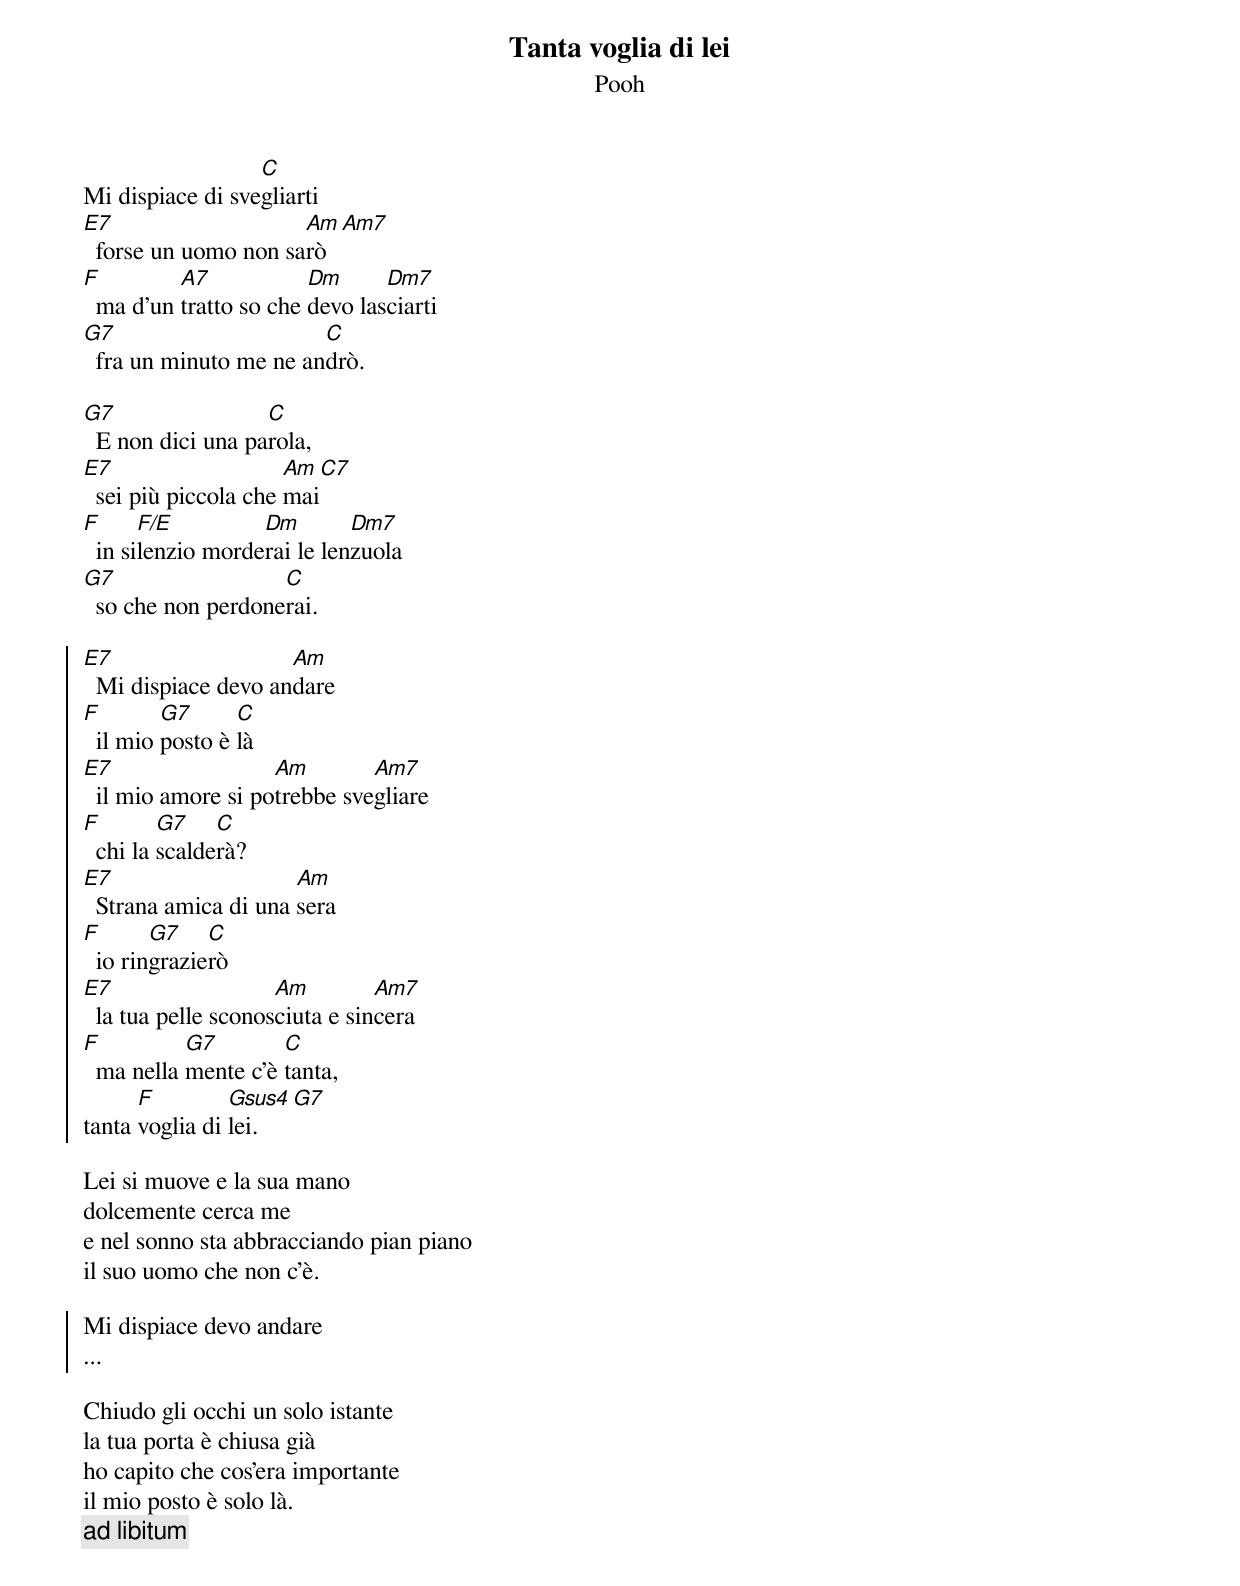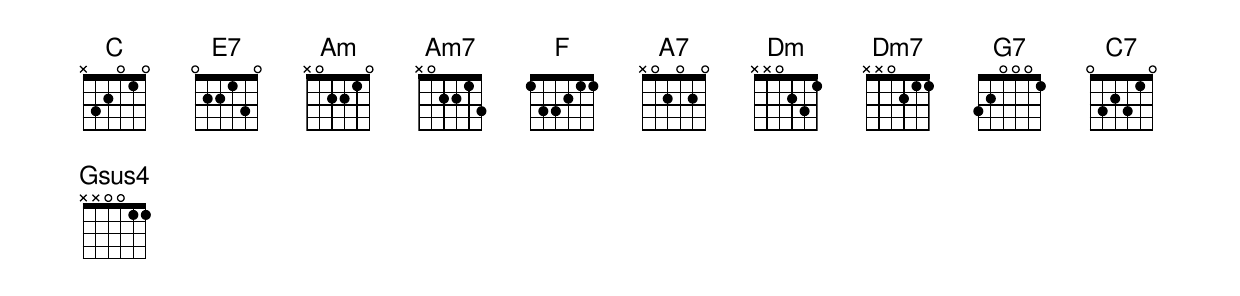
{title: Tanta voglia di lei}
{subtitle: Pooh}
Mi dispiace di sve[C]gliarti
[E7]  forse un uomo non sa[Am]rò[Am7]
[F]  ma d'un [A7]tratto so che [Dm]devo las[Dm7]ciarti
[G7]  fra un minuto me ne an[C]drò.

[G7]  E non dici una pa[C]rola,
[E7]  sei più piccola che [Am]mai[C7]
[F]  in si[F/E]lenzio morde[Dm]rai le len[Dm7]zuola
[G7]  so che non perdone[C]rai.

{soc}
[E7]  Mi dispiace devo an[Am]dare
[F]  il mio [G7]posto è [C]là
[E7]  il mio amore si po[Am]trebbe sve[Am7]gliare
[F]  chi la [G7]scalde[C]rà?
[E7]  Strana amica di una [Am]sera
[F]  io rin[G7]grazie[C]rò
[E7]  la tua pelle sconos[Am]ciuta e sin[Am7]cera
[F]  ma nella [G7]mente c'è [C]tanta,
tanta [F]voglia di [Gsus4]lei.[G7]
{eoc}

Lei si muove e la sua mano
dolcemente cerca me
e nel sonno sta abbracciando pian piano
il suo uomo che non c'è.

{soc}
Mi dispiace devo andare
...
{eoc}

Chiudo gli occhi un solo istante
la tua porta è chiusa già
ho capito che cos'era importante
il mio posto è solo là.
{c: ad libitum}
